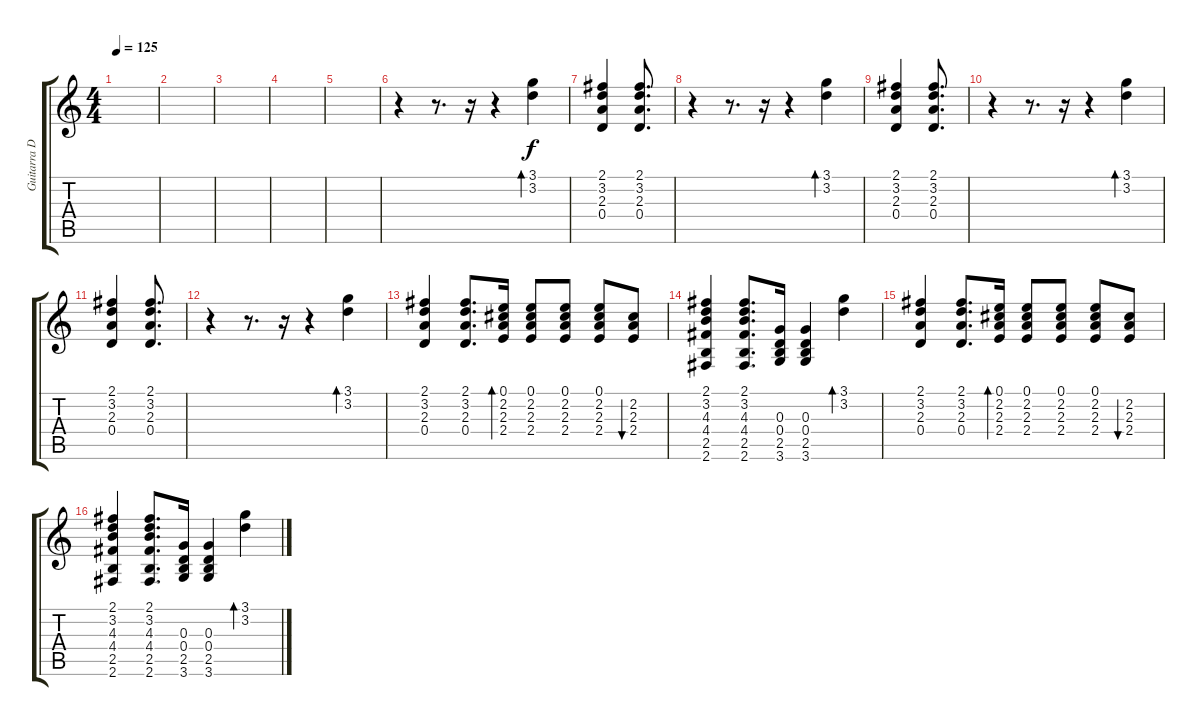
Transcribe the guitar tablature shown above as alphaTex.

\track ("Guitarra Distorsionada" "Guitarra D") {instrument distortionguitar}
\staff {score tabs}
\tuning (E4 B3 G3 D3 A2 E2) {hide}
\ts (4 4)
\tempo 125
\clef g2
\ks c
|
|
|
|
|
r.4 r.8{d} r.16 r.4 (3.1 3.2).4{bd 480} |
(2.1 3.2 2.3 0.4).4 (2.1 3.2 2.3 0.4).8{d} |
r.4 r.8{d} r.16 r.4 (3.1 3.2).4{bd 480} |
(2.1 3.2 2.3 0.4).4 (2.1 3.2 2.3 0.4).8{d} |
r.4 r.8{d} r.16 r.4 (3.1 3.2).4{bd 480} |
(2.1 3.2 2.3 0.4).4 (2.1 3.2 2.3 0.4).8{d} |
r.4 r.8{d} r.16 r.4 (3.1 3.2).4{bd 480} |
(2.1 3.2 2.3 0.4).4 (2.1 3.2 2.3 0.4).8{d} (0.1 2.2 2.3 2.4).16{bd 60} (0.1 2.2 2.3 2.4).8 (0.1 2.2 2.3 2.4).8 (0.1 2.2 2.3 2.4).8 (2.2 2.3 2.4).8{bu 480} |
(2.1 3.2 4.3 4.4 2.5 2.6).4 (2.1 3.2 4.3 4.4 2.5 2.6).8{d} (0.3 0.4 2.5 3.6).16 (0.3 0.4 2.5 3.6).4 (3.1 3.2).4{bd 480} |
(2.1 3.2 2.3 0.4).4 (2.1 3.2 2.3 0.4).8{d} (0.1 2.2 2.3 2.4).16{bd 60} (0.1 2.2 2.3 2.4).8 (0.1 2.2 2.3 2.4).8 (0.1 2.2 2.3 2.4).8 (2.2 2.3 2.4).8{bu 480} |
(2.1 3.2 4.3 4.4 2.5 2.6).4 (2.1 3.2 4.3 4.4 2.5 2.6).8{d} (0.3 0.4 2.5 3.6).16 (0.3 0.4 2.5 3.6).4 (3.1 3.2).4{bd 480}
